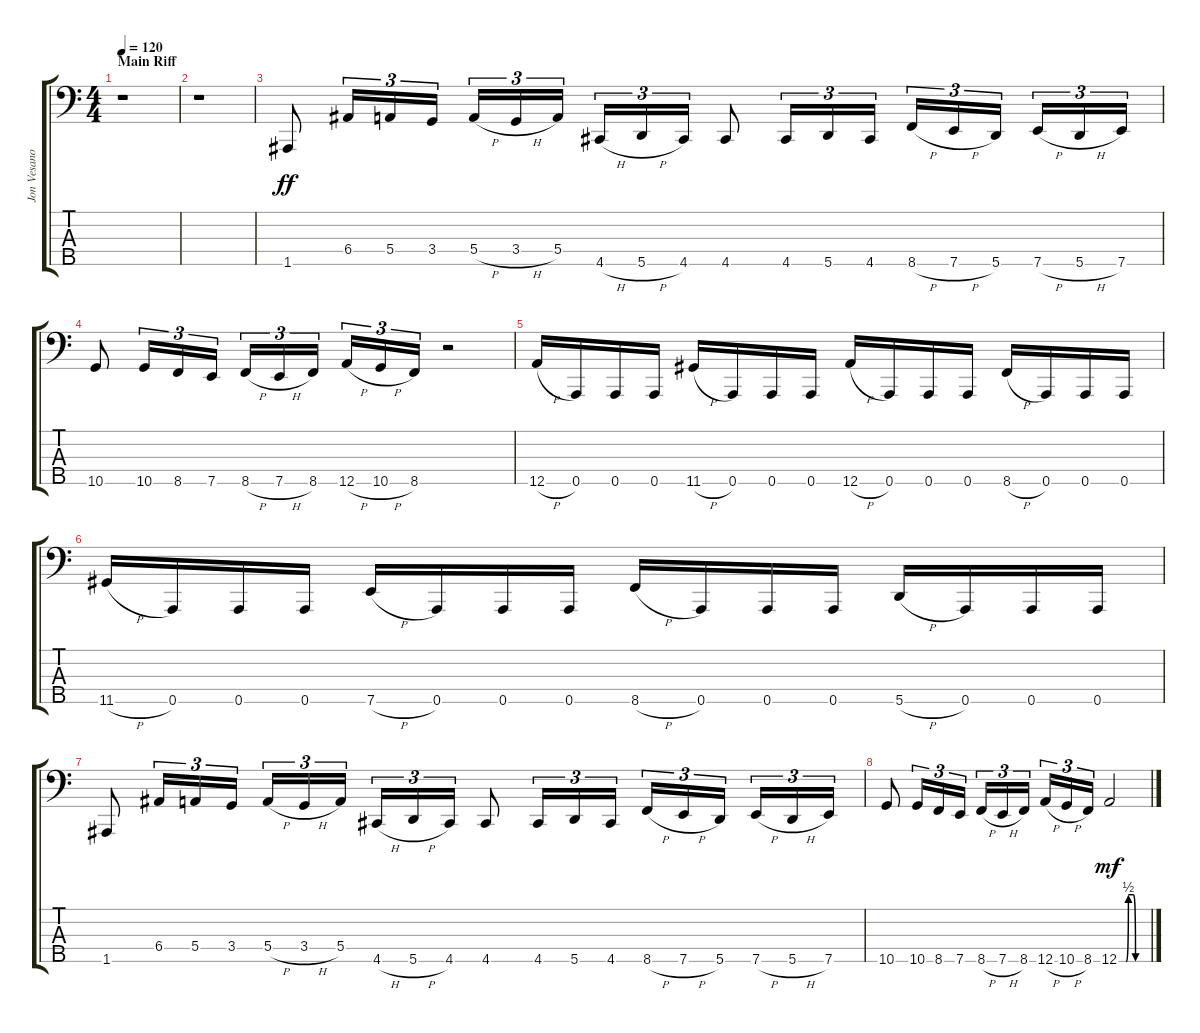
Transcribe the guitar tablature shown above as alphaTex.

\track ("Jon Vesano" "Jon Vesano") {instrument electricbassfinger}
\staff {score tabs}
\tuning (G2 D2 A1 E1 A0) {hide}
\ts (4 4)
\section ("" "Main Riff")
\tempo 120
\clef f4
\ks c
r.1{dy ff} |
r.1 |
1.5.8 6.4.16{tu (3 2)} 5.4.16{tu (3 2)} 3.4.16{tu (3 2)} 5.4{h}.16{tu (3 2)} 3.4{h}.16{tu (3 2)} 5.4.16{tu (3 2) beam splitsecondary} 4.5{h}.16{tu (3 2)} 5.5{h}.16{tu (3 2)} 4.5.16{tu (3 2)} 4.5.8 4.5.16{tu (3 2)} 5.5.16{tu (3 2)} 4.5.16{tu (3 2)} 8.5{h}.16{tu (3 2)} 7.5{h}.16{tu (3 2)} 5.5.16{tu (3 2) beam splitsecondary} 7.5{h}.16{tu (3 2)} 5.5{h}.16{tu (3 2)} 7.5.16{tu (3 2)} |
10.5.8 10.5.16{tu (3 2)} 8.5.16{tu (3 2)} 7.5.16{tu (3 2)} 8.5{h}.16{tu (3 2)} 7.5{h}.16{tu (3 2)} 8.5.16{tu (3 2) beam splitsecondary} 12.5{h}.16{tu (3 2)} 10.5{h}.16{tu (3 2)} 8.5.16{tu (3 2)} r.2 |
12.5{h}.16 0.5.16 0.5.16 0.5.16 11.5{h}.16 0.5.16 0.5.16 0.5.16 12.5{h}.16 0.5.16 0.5.16 0.5.16 8.5{h}.16 0.5.16 0.5.16 0.5.16 |
11.5{h}.16 0.5.16 0.5.16 0.5.16 7.5{h}.16 0.5.16 0.5.16 0.5.16 8.5{h}.16 0.5.16 0.5.16 0.5.16 5.5{h}.16 0.5.16 0.5.16 0.5.16 |
1.5.8 6.4.16{tu (3 2)} 5.4.16{tu (3 2)} 3.4.16{tu (3 2)} 5.4{h}.16{tu (3 2)} 3.4{h}.16{tu (3 2)} 5.4.16{tu (3 2) beam splitsecondary} 4.5{h}.16{tu (3 2)} 5.5{h}.16{tu (3 2)} 4.5.16{tu (3 2)} 4.5.8 4.5.16{tu (3 2)} 5.5.16{tu (3 2)} 4.5.16{tu (3 2)} 8.5{h}.16{tu (3 2)} 7.5{h}.16{tu (3 2)} 5.5.16{tu (3 2) beam splitsecondary} 7.5{h}.16{tu (3 2)} 5.5{h}.16{tu (3 2)} 7.5.16{tu (3 2)} |
10.5.8 10.5.16{tu (3 2)} 8.5.16{tu (3 2)} 7.5.16{tu (3 2)} 8.5{h}.16{tu (3 2)} 7.5{h}.16{tu (3 2)} 8.5.16{tu (3 2) beam splitsecondary} 12.5{h}.16{tu (3 2)} 10.5{h}.16{tu (3 2)} 8.5.16{tu (3 2)} 12.5{be (custom 0 0 15 0 20 2 30 2 35 0 60 0)}.2{dy mf}
